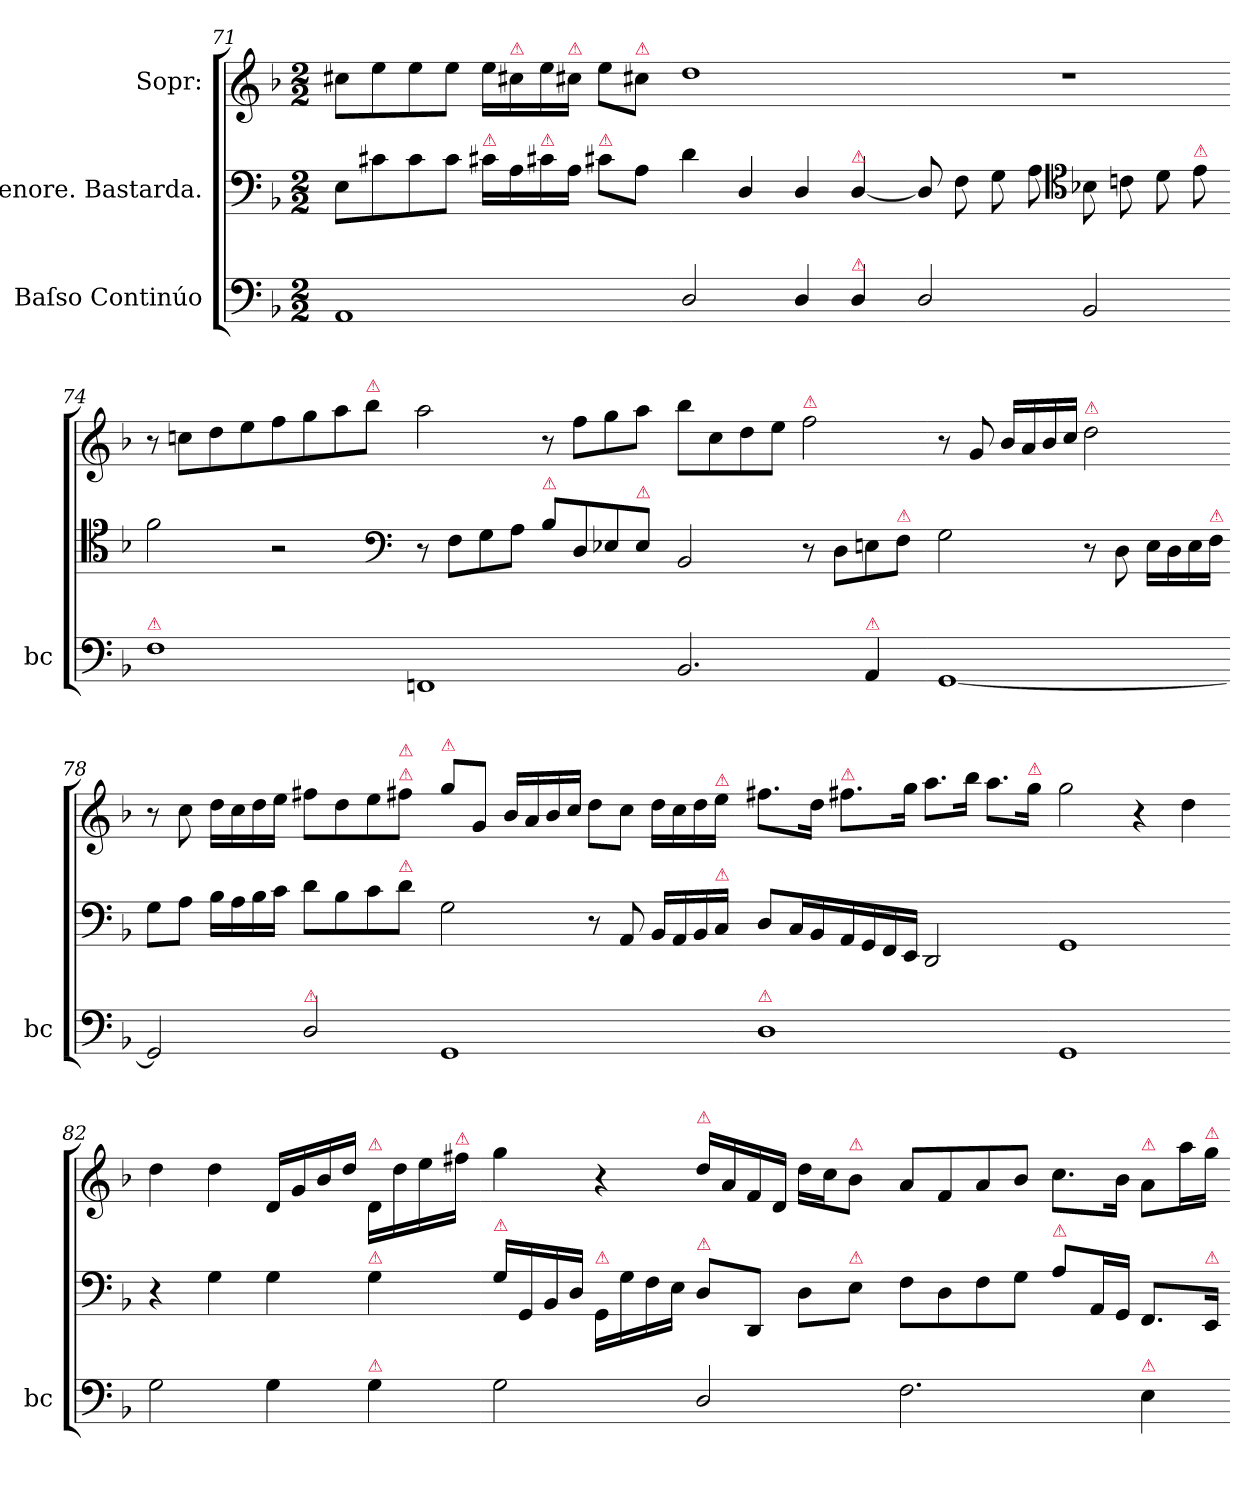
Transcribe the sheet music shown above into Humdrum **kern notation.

**kern	**kern	**kern
*part3	*part2	*part1
*staff3	*staff2	*staff1
*I"Baſso Continúo	*I"Tenore. Bastarda.	*I"Sopr:
*I'bc	*	*
*clefF4	*clefF4	*clefG2
*k[b-]	*k[b-]	*k[b-]
*d:	*d:	*d:
*M2/2	*M2/2	*M2/2
=71	=71	=71
1AA	8E\L	8cc#X\L
.	8c#X\	8ee\
.	8c#\	8ee\
.	8c#\J	8ee\J
!	!LO:TX:a:color=crimson:t=⚠	!
.	16c#X\LL	16ee\LL
!	!	!LO:TX:a:color=crimson:t=⚠
.	16A\	16cc#X\
!	!LO:TX:a:color=crimson:t=⚠	!
.	16c#X\	16ee\
!	!	!LO:TX:a:color=crimson:t=⚠
.	16A\JJ	16cc#X\JJ
!	!LO:TX:a:color=crimson:t=⚠	!
.	8c#X\L	8ee\L
!	!	!LO:TX:a:color=crimson:t=⚠
.	8A\J	8cc#X\J
=72-	=72-	=72-
2D/	4d\	1dd
.	4D/	.
4D/	4D/	.
!	!LO:TX:a:color=crimson:t=⚠	!
!LO:TX:a:color=crimson:t=⚠	!	!
4D/	[4D/	.
=73-	=73-	=73-
2D/	8D/]	1r
.	8F	.
.	8G\	.
.	8A\	.
*	*clefC4	*
2BB-/	8B-X\	.
.	8cn\	.
.	8d\	.
!	!LO:TX:a:color=crimson:t=⚠	!
.	8e\	.
=74-	=74-	=74-
!LO:TX:a:color=crimson:t=⚠	!	!
1F	2f\	8r
.	.	8ccn\L
.	.	8dd\
.	.	8ee\
.	2r	8ff\
.	.	8gg\
.	.	8aa\
!	!	!LO:TX:a:color=crimson:t=⚠
.	.	8bb-\J
*	*clefF4	*
=75-	=75-	=75-
1FFn	8r	2aa\
.	8F\L	.
.	8G\	.
.	8A\J	.
!	!LO:TX:a:color=crimson:t=⚠	!
.	8B-\L	8r
.	8D/	8ff\L
.	8E-X/	8gg\
!	!LO:TX:a:color=crimson:t=⚠	!
.	8E-/J	8aa\J
=76-	=76-	=76-
2.BB-/	2BB-/	8bb-\L
.	.	8cc\
.	.	8dd\
.	.	8ee\J
!	!	!LO:TX:a:color=crimson:t=⚠
.	8r	2ff\
.	8D\L	.
!LO:TX:a:color=crimson:t=⚠	!	!
4AA/	8En\	.
!	!LO:TX:a:color=crimson:t=⚠	!
.	8F\J	.
=77-	=77-	=77-
[1GG	2G\	8r
.	.	8g
.	.	16b-LL
.	.	16a/
.	.	16b-/
.	.	16cc/JJ
!	!	!LO:TX:a:color=crimson:t=⚠
.	8r	2dd\
.	8D\	.
.	16E\LL	.
.	16D\	.
.	16E\	.
!	!LO:TX:a:color=crimson:t=⚠	!
.	16F\JJ	.
=78-	=78-	=78-
2GG]	8G\L	8r
.	8A\J	8cc\
.	16B-\LL	16dd\LL
.	16A\	16cc\
.	16B-\	16dd\
.	16c\JJ	16ee\JJ
!LO:TX:a:color=crimson:t=⚠	!	!
2D/	8d\L	8ff#X\L
.	8B-\	8dd\
.	8c\	8ee\
!	!	!LO:TX:a:color=crimson:t=⚠
!	!	!LO:TX:a:color=crimson:t=⚠
!	!LO:TX:a:color=crimson:t=⚠	!
.	8d\J	8ff#X\J
=79-	=79-	=79-
!	!	!LO:TX:a:color=crimson:t=⚠
1GG	2G\	8gg\L
.	.	8g/J
.	.	16b-/LL
.	.	16a/
.	.	16b-/
.	.	16cc/JJ
.	8r	8dd\L
.	8AA/	8cc\J
.	16BB-/LL	16dd\LL
.	16AA/	16cc\
.	16BB-/	16dd\
!	!	!LO:TX:a:color=crimson:t=⚠
!	!LO:TX:a:color=crimson:t=⚠	!
.	16C/JJ	16ee\JJ
=80-	=80-	=80-
!LO:TX:a:color=crimson:t=⚠	!	!
1D	8D/L	8.ff#X\L
.	16C/L	.
.	16BB-/	16dd\Jk
!	!	!LO:TX:a:color=crimson:t=⚠
.	16AA/	8.ff#X\L
.	16GG/	.
.	16FF/	.
.	16EE/JJ	16gg\Jk
.	2DD/	8.aa\L
.	.	16bb-\Jk
.	.	8.aa\L
!	!	!LO:TX:a:color=crimson:t=⚠
.	.	16gg\Jk
=81-	=81-	=81-
1GG	1GG	2gg\
.	.	4r
.	.	4dd\
=82-	=82-	=82-
2G\	4r	4dd\
.	4G\	4dd\
4G\	4G\	16d/LL
.	.	16g/
.	.	16b-/
.	.	16dd/JJ
!	!	!LO:TX:a:color=crimson:t=⚠
!	!LO:TX:a:color=crimson:t=⚠	!
!LO:TX:a:color=crimson:t=⚠	!	!
4G\	4G\	16d/LL
.	.	16dd\
.	.	16ee\
!	!	!LO:TX:a:color=crimson:t=⚠
.	.	16ff#X\JJ
=83-	=83-	=83-
!	!LO:TX:a:color=crimson:t=⚠	!
2G\	16G\LL	4gg\
.	16GG/	.
.	16BB-/	.
.	16D/JJ	.
!	!LO:TX:a:color=crimson:t=⚠	!
.	16GG/LL	4r
.	16G\	.
.	16F\	.
.	16E\JJ	.
!	!	!LO:TX:a:color=crimson:t=⚠
!	!LO:TX:a:color=crimson:t=⚠	!
2D/	8D\L	16dd\LL
.	.	16a/
.	8DD/J	16f/
.	.	16d/JJ
.	8D\L	16dd\LL
.	.	16ccJ
!	!	!LO:TX:a:color=crimson:t=⚠
!	!LO:TX:a:color=crimson:t=⚠	!
.	8E\J	8b-J
=84-	=84-	=84-
2.F\	8F\L	8a/L
.	8D\	8f/
.	8F\	8a/
.	8G\J	8b-/J
!	!LO:TX:a:color=crimson:t=⚠	!
.	8A\L	8.cc\L
.	16AA/L	.
.	16GG/JJ	16b-\Jk
!	!	!LO:TX:a:color=crimson:t=⚠
!LO:TX:a:color=crimson:t=⚠	!	!
4E\	8.FF/L	8a\L
.	.	16aa\L
!	!	!LO:TX:a:color=crimson:t=⚠
!	!LO:TX:a:color=crimson:t=⚠	!
.	16EE/Jk	16gg\JJ
=-	=-	=-
*-	*-	*-
